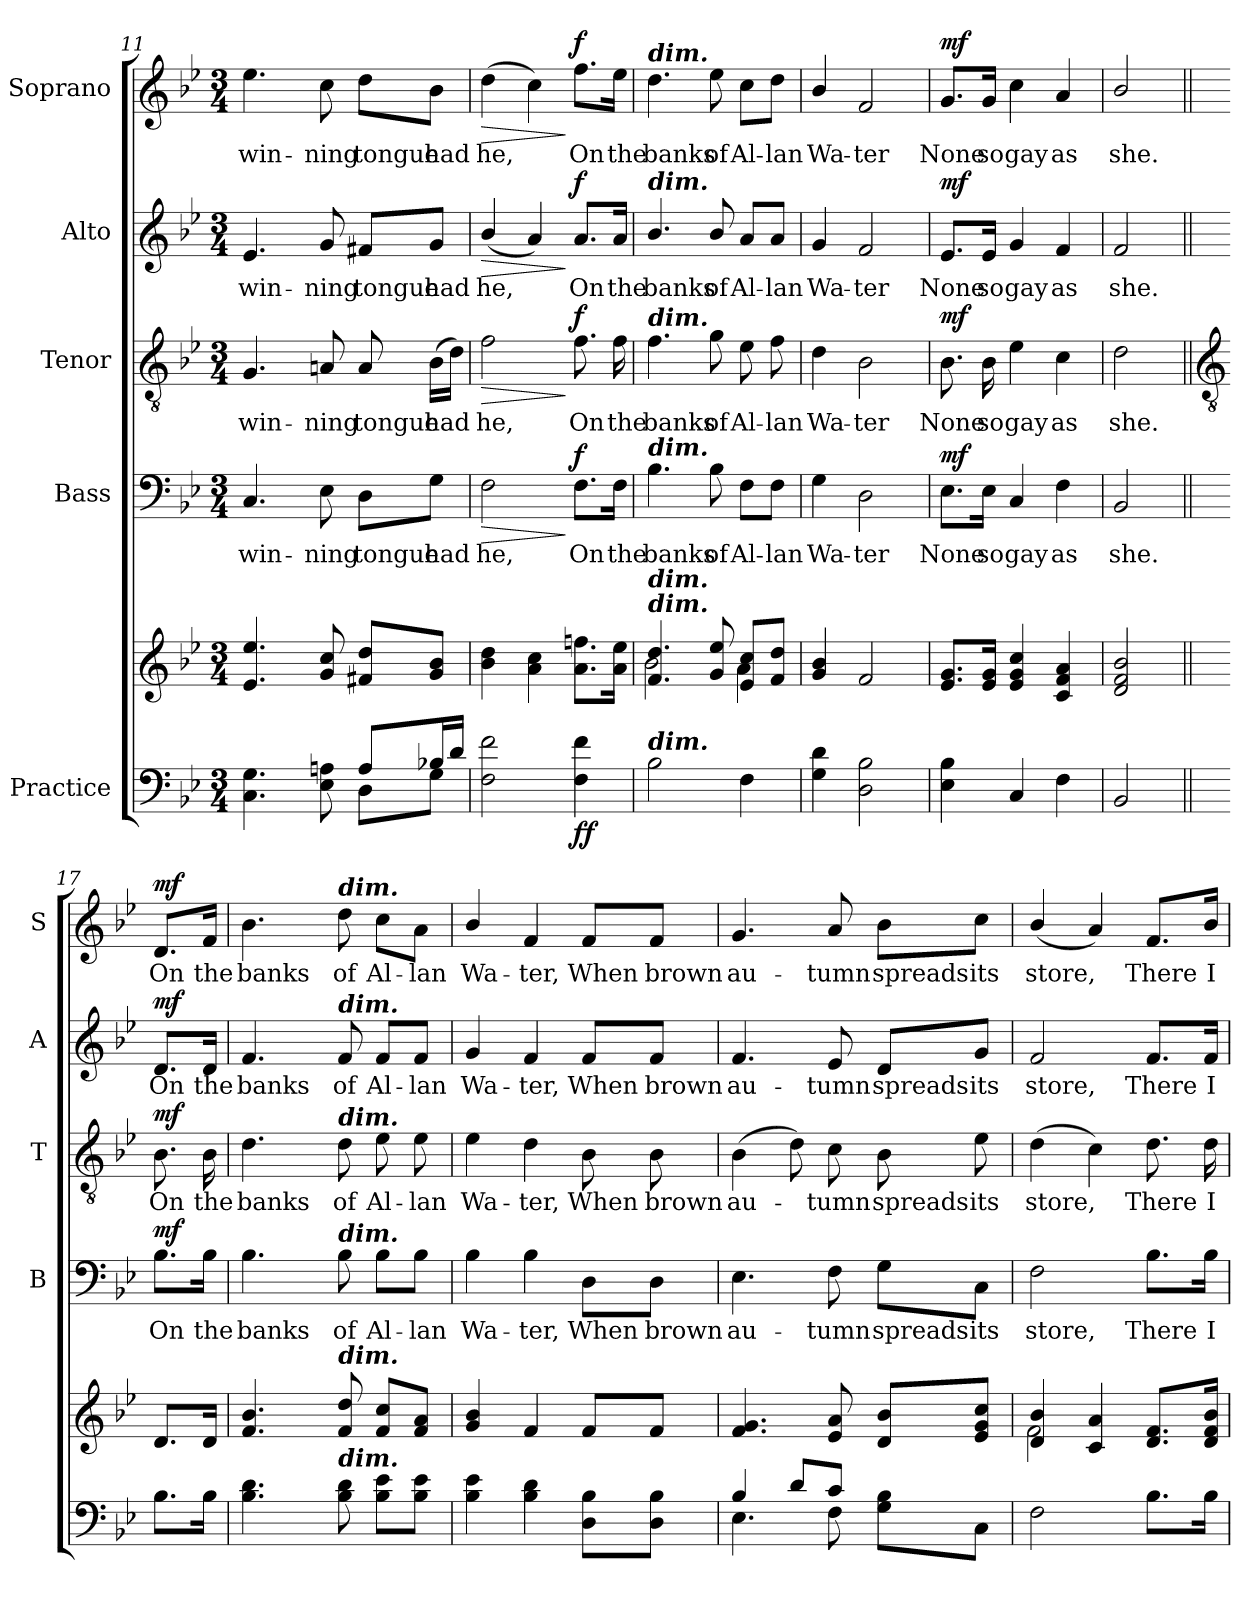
**kern	**kern	**dynam	**kern	**text	**dynam	**kern	**text	**dynam	**kern	**text	**dynam	**kern	**text	**dynam
*part5	*part5	*part5	*part4	*part4	*part4	*part3	*part3	*part3	*part2	*part2	*part2	*part1	*part1	*part1
*staff6	*staff5	*staff5/6	*staff4	*staff4	*staff4	*staff3	*staff3	*staff3	*staff2	*staff2	*staff2	*staff1	*staff1	*staff1
*I"Practice	*	*	*I"Bass	*	*	*I"Tenor	*	*	*I"Alto	*	*	*I"Soprano	*	*
*	*	*	*I'B	*	*	*I'T	*	*	*I'A	*	*	*I'S	*	*
!!LO:LB:g=z
*clefF4	*clefG2	*	*clefF4	*	*	*clefGv2	*	*	*clefG2	*	*	*clefG2	*	*
*k[b-e-]	*k[b-e-]	*	*k[b-e-]	*	*	*k[b-e-]	*	*	*k[b-e-]	*	*	*k[b-e-]	*	*
*B-:	*B-:	*	*B-:	*	*	*B-:	*	*	*B-:	*	*	*B-:	*	*
*M3/4	*M3/4	*	*M3/4	*	*	*M3/4	*	*	*M3/4	*	*	*M3/4	*	*
=11	=11	=11	=11	=11	=11	=11	=11	=11	=11	=11	=11	=11	=11	=11
*^	*^	*	*	*	*	*	*	*	*	*	*	*	*	*
!	!	!	!	!	!	!LO:LY:b	!	!	!LO:LY:b	!	!	!LO:LY:b	!	!	!LO:LY:b	!
4ryy	4.C\ 4.G\	4.e-/ 4.ee-/	2.ryy	.	4.C/	win-	.	4.G/	win-	.	4.e-/	win-	.	4.ee-\	win-	.
4ryy	.	.	.	.	.	.	.	.	.	.	.	.	.	.	.	.
!	!	!	!	!	!	!LO:LY:b	!	!	!LO:LY:b	!	!	!LO:LY:b	!	!	!LO:LY:b	!
.	8E-\ 8An\	8g/ 8cc/	.	.	8E-\	-ning	.	8An/	-ning	.	8g/	-ning	.	8cc\	-ning	.
!	!	!	!	!	!	!LO:LY:b	!	!	!LO:LY:b	!	!	!LO:LY:b	!	!	!LO:LY:b	!
8A/L	8D\L	8f#X/ 8dd/L	.	.	8D\L	tongue	.	8A/	tongue	.	8f#X/L	tongue	.	8dd\L	tongue	.
!	!	!	!	!	!	!LO:LY:b	!	!	!LO:LY:b	!	!	!LO:LY:b	!	!	!LO:LY:b	!
16B-X/L	8G\J	8g/ 8b-/J	.	.	8G\J	had	.	(>16B-\LL	had	.	8g/J	had	.	8b-\J	had	.
16d/JJ	.	.	.	.	.	.	.	16d\JJ)	.	.	.	.	.	.	.	.
=12	=12	=12	=12	=12	=12	=12	=12	=12	=12	=12	=12	=12	=12	=12	=12	=12
!	!	!	!	!	!	!LO:LY:b	!LO:HP:b	!	!LO:LY:b	!LO:HP:b	!	!LO:LY:b	!LO:HP:b	!	!LO:LY:b	!LO:HP:b
2F\ 2f\	2.ryy	4b-\ 4dd\	2.ryy	.	2F\	he,	>	2f\	he,	>	(<4b-/	he,	>	(>4dd\	he,	>
.	.	4a\ 4cc\	.	.	.	.	.	.	.	.	4a/)	.	.	4cc)	.	.
!	!	!	!	!LO:DY:b=2	!	!LO:LY:b	!	!	!LO:LY:b	!	!	!LO:LY:b	!	!	!LO:LY:b	!
!	!	!	!	!LO:DY:n=1:b	!	!	!LO:DY:n=1:b	!	!	!LO:DY:n=1:b	!	!	!LO:DY:n=1:b	!	!	!LO:DY:n=1:b
4F\ 4f\	.	8.a\ 8.ffn\L	.	f f	8.F\L	On	] f	8.f\	On	] f	8.a/L	On	] f	8.ff\L	On	] f
!	!	!	!	!	!	!LO:LY:b	!	!	!LO:LY:b	!	!	!LO:LY:b	!	!	!LO:LY:b	!
.	.	16a\ 16ee-\J	.	.	16F\Jk	the	.	16f\	the	.	16a/Jk	the	.	16ee-\Jk	the	.
=13	=13	=13	=13	=13	=13	=13	=13	=13	=13	=13	=13	=13	=13	=13	=13	=13
!	!	!	!	!	!	!	!	!	!	!	!	!	!	!LO:TX:a:Bi:t=dim.	!	!
!	!	!	!	!	!	!	!	!	!	!	!LO:TX:a:Bi:t=dim.	!	!	!	!	!
!	!	!	!	!	!	!	!	!LO:TX:a:Bi:t=dim.	!	!	!	!	!	!	!	!
!	!	!	!	!	!LO:TX:a:Bi:t=dim.	!	!	!	!	!	!	!	!	!	!	!
!	!	!LO:TX:a:Bi:t=dim.	!	!	!	!	!	!	!	!	!	!	!	!	!	!
!	!	!LO:TX:a:Bi:t=dim.	!	!	!	!	!	!	!	!	!	!	!	!	!	!
!LO:TX:a:Bi:t=dim.	!	!	!	!	!	!	!	!	!	!	!	!	!	!	!	!
!	!	!	!	!	!	!LO:LY:b	!	!	!LO:LY:b	!	!	!LO:LY:b	!	!	!LO:LY:b	!
2ryy	2B-\	4.f/ 4.dd/	2b-\	.	4.B-\	banks	.	4.f\	banks	.	4.b-/	banks	.	4.dd\	banks	.
!	!	!	!	!	!	!LO:LY:b	!	!	!LO:LY:b	!	!	!LO:LY:b	!	!	!LO:LY:b	!
.	.	8g/ 8ee-/	.	.	8B-\	of	.	8g\	of	.	8b-/	of	.	8ee-\	of	.
!	!	!	!	!	!	!LO:LY:b	!	!	!LO:LY:b	!	!	!LO:LY:b	!	!	!LO:LY:b	!
4ryy	4F\	8e-/ 8cc/L	4a\	.	8F\L	Al-	.	8e-\	Al-	.	8a/L	Al-	.	8cc\L	Al-	.
!	!	!	!	!	!	!LO:LY:b	!	!	!LO:LY:b	!	!	!LO:LY:b	!	!	!LO:LY:b	!
.	.	8f/ 8dd/J	.	.	8F\J	-lan	.	8f\	-lan	.	8a/J	-lan	.	8dd\J	-lan	.
=14	=14	=14	=14	=14	=14	=14	=14	=14	=14	=14	=14	=14	=14	=14	=14	=14
!	!	!	!	!	!	!LO:LY:b	!	!	!LO:LY:b	!	!	!LO:LY:b	!	!	!LO:LY:b	!
4G\ 4d\	2.ryy	4g/ 4b-/	2.ryy	.	4G\	Wa-	.	4d\	Wa-	.	4g/	Wa-	.	4b-/	Wa-	.
!	!	!	!	!	!	!LO:LY:b	!	!	!LO:LY:b	!	!	!LO:LY:b	!	!	!LO:LY:b	!
2D\ 2B-\	.	2f/	.	.	2D\	-ter	.	2B-\	-ter	.	2f/	-ter	.	2f/	-ter	.
=15	=15	=15	=15	=15	=15	=15	=15	=15	=15	=15	=15	=15	=15	=15	=15	=15
!	!	!	!	!LO:DY:b=2	!	!LO:LY:b	!	!	!LO:LY:b	!	!	!LO:LY:b	!	!	!LO:LY:b	!
!	!	!	!	!LO:DY:n=1:b	!	!	!LO:DY:b	!	!	!LO:DY:b	!	!	!LO:DY:b	!	!	!LO:DY:b
4E-\ 4B-\	2.ryy	8.e-/ 8.g/L	2.ryy	mf mf	8.E-\L	None	mf	8.B-\	None	mf	8.e-/L	None	mf	8.g/L	None	mf
!	!	!	!	!	!	!LO:LY:b	!	!	!LO:LY:b	!	!	!LO:LY:b	!	!	!LO:LY:b	!
.	.	16e-/ 16g/J	.	.	16E-\Jk	so	.	16B-\	so	.	16e-/Jk	so	.	16g/Jk	so	.
!	!	!	!	!	!	!LO:LY:b	!	!	!LO:LY:b	!	!	!LO:LY:b	!	!	!LO:LY:b	!
4C/	.	4e-/ 4g/ 4cc/	.	.	4C/	gay	.	4e-\	gay	.	4g/	gay	.	4cc\	gay	.
!	!	!	!	!	!	!LO:LY:b	!	!	!LO:LY:b	!	!	!LO:LY:b	!	!	!LO:LY:b	!
4F\	.	4c/ 4f/ 4a/	.	.	4F\	as	.	4c\	as	.	4f/	as	.	4a/	as	.
=16	=16	=16	=16	=16	=16	=16	=16	=16	=16	=16	=16	=16	=16	=16	=16	=16
!	!	!	!	!	!	!LO:LY:b	!	!	!LO:LY:b	!	!	!LO:LY:b	!	!	!LO:LY:b	!
2BB-/	2ryy	2d/ 2f/ 2b-/	2ryy	.	2BB-/	she.	.	2d\	she.	.	2f/	she.	.	2b-/	she.	.
!!LO:LB:g=z
=17||	=17||	=17||	=17||	=17||	=17||	=17||	=17||	=17||	=17||	=17||	=17||	=17||	=17||	=17||	=17||	=17||
*	*	*	*	*	*	*	*	*clefGv2	*	*	*	*	*	*	*	*
!	!	!	!	!LO:DY:b=2	!	!LO:LY:b	!	!	!LO:LY:b	!	!	!LO:LY:b	!	!	!LO:LY:b	!
!	!	!	!	!LO:DY:n=1:b	!	!	!LO:DY:b	!	!	!LO:DY:b	!	!	!LO:DY:b	!	!	!LO:DY:b
8.B-\L	4ryy	8.d/L	4ryy	mf mf	8.B-\L	On	mf	8.B-\	On	mf	8.d/L	On	mf	8.d/L	On	mf
!	!	!	!	!	!	!LO:LY:b	!	!	!LO:LY:b	!	!	!LO:LY:b	!	!	!LO:LY:b	!
16B-\J	.	16d/J	.	.	16B-\Jk	the	.	16B-\	the	.	16d/Jk	the	.	16f/Jk	the	.
=18	=18	=18	=18	=18	=18	=18	=18	=18	=18	=18	=18	=18	=18	=18	=18	=18
!	!	!	!	!	!	!LO:LY:b	!	!	!LO:LY:b	!	!	!LO:LY:b	!	!	!LO:LY:b	!
4.B-\ 4.d\	4ryy	4.f/ 4.b-/	4ryy	.	4.B-\	banks	.	4.d\	banks	.	4.f/	banks	.	4.b-\	banks	.
.	4ryy	.	4ryy	.	.	.	.	.	.	.	.	.	.	.	.	.
!	!	!	!	!	!	!	!	!	!	!	!	!	!	!LO:TX:a:Bi:t=dim.	!	!
!	!	!	!	!	!	!	!	!	!	!	!LO:TX:a:Bi:t=dim.	!	!	!	!	!
!	!	!	!	!	!	!	!	!LO:TX:a:Bi:t=dim.	!	!	!	!	!	!	!	!
!	!	!	!	!	!LO:TX:a:Bi:t=dim.	!	!	!	!	!	!	!	!	!	!	!
!	!	!LO:TX:a:Bi:t=dim.	!	!	!	!	!	!	!	!	!	!	!	!	!	!
!LO:TX:a:Bi:t=dim.	!	!	!	!	!	!	!	!	!	!	!	!	!	!	!	!
!	!	!	!	!	!	!LO:LY:b	!	!	!LO:LY:b	!	!	!LO:LY:b	!	!	!LO:LY:b	!
8B-\ 8d\	.	8f/ 8dd/	.	.	8B-\	of	.	8d\	of	.	8f/	of	.	8dd\	of	.
!	!	!	!	!	!	!LO:LY:b	!	!	!LO:LY:b	!	!	!LO:LY:b	!	!	!LO:LY:b	!
8B-\ 8e-\L	4ryy	8f/ 8cc/L	4ryy	.	8B-\L	Al-	.	8e-\	Al-	.	8f/L	Al-	.	8cc\L	Al-	.
!	!	!	!	!	!	!LO:LY:b	!	!	!LO:LY:b	!	!	!LO:LY:b	!	!	!LO:LY:b	!
8B-\ 8e-\J	.	8f/ 8a/J	.	.	8B-\J	-lan	.	8e-\	-lan	.	8f/J	-lan	.	8a\J	-lan	.
=19	=19	=19	=19	=19	=19	=19	=19	=19	=19	=19	=19	=19	=19	=19	=19	=19
!	!	!	!	!	!	!LO:LY:b	!	!	!LO:LY:b	!	!	!LO:LY:b	!	!	!LO:LY:b	!
4B-\ 4e-\	4ryy	4g/ 4b-/	4ryy	.	4B-\	Wa-	.	4e-\	Wa-	.	4g/	Wa-	.	4b-/	Wa-	.
!	!	!	!	!	!	!LO:LY:b	!	!	!LO:LY:b	!	!	!LO:LY:b	!	!	!LO:LY:b	!
4B-\ 4d\	4ryy	4f/	4ryy	.	4B-\	-ter,	.	4d\	-ter,	.	4f/	-ter,	.	4f/	-ter,	.
!	!	!	!	!	!	!LO:LY:b	!	!	!LO:LY:b	!	!	!LO:LY:b	!	!	!LO:LY:b	!
8D\ 8B-\L	4ryy	8f/L	4ryy	.	8D\L	When	.	8B-\	When	.	8f/L	When	.	8f/L	When	.
!	!	!	!	!	!	!LO:LY:b	!	!	!LO:LY:b	!	!	!LO:LY:b	!	!	!LO:LY:b	!
8D\ 8B-\J	.	8f/J	.	.	8D\J	brown	.	8B-\	brown	.	8f/J	brown	.	8f/J	brown	.
=20	=20	=20	=20	=20	=20	=20	=20	=20	=20	=20	=20	=20	=20	=20	=20	=20
!	!	!	!	!	!	!LO:LY:b	!	!	!LO:LY:b	!	!	!LO:LY:b	!	!	!LO:LY:b	!
4B-/	4.E-\	4.f/ 4.g/	4ryy	.	4.E-\	au-	.	(>4B-\	au-	.	4.f/	au-	.	4.g/	au-	.
8d/L	.	.	4ryy	.	.	.	.	8d\)	.	.	.	.	.	.	.	.
!	!	!	!	!	!	!LO:LY:b	!	!	!LO:LY:b	!	!	!LO:LY:b	!	!	!LO:LY:b	!
8c/J	8F\	8e-/ 8a/	.	.	8F\	-tumn	.	8c\	tumn	.	8e-/	-tumn	.	8a/	-tumn	.
!	!	!	!	!	!	!LO:LY:b	!	!	!LO:LY:b	!	!	!LO:LY:b	!	!	!LO:LY:b	!
4ryy	8G\ 8B-\L	8d/ 8b-/L	8ryy	.	8G\L	spreads	.	8B-\	spreads	.	8d/L	spreads	.	8b-\L	spreads	.
!	!	!	!	!	!	!LO:LY:b	!	!	!LO:LY:b	!	!	!LO:LY:b	!	!	!LO:LY:b	!
.	8C\J	8e-/ 8g/ 8cc/J	8ryy	.	8C\J	its	.	8e-\	its	.	8g/J	its	.	8cc\J	its	.
=21	=21	=21	=21	=21	=21	=21	=21	=21	=21	=21	=21	=21	=21	=21	=21	=21
!	!	!	!	!	!	!LO:LY:b	!	!	!LO:LY:b	!	!	!LO:LY:b	!	!	!LO:LY:b	!
2F\	4ryy	4d/ 4b-/	2f\	.	2F\	store,	.	(>4d\	store,	.	2f/	store,	.	(<4b-/	store,	.
.	4ryy	4c/ 4a/	.	.	.	.	.	4c\)	.	.	.	.	.	4a/)	.	.
!	!	!	!	!	!	!LO:LY:b	!	!	!LO:LY:b	!	!	!LO:LY:b	!	!	!LO:LY:b	!
8.B-\L	4ryy	8.d/ 8.f/L	4ryy	.	8.B-\L	There	.	8.d\	There	.	8.f/L	There	.	8.f/L	There	.
!	!	!	!	!	!	!LO:LY:b	!	!	!LO:LY:b	!	!	!LO:LY:b	!	!	!LO:LY:b	!
16B-\J	.	16d/ 16f/ 16b-/J	.	.	16B-\Jk	I	.	16d\	I	.	16f/Jk	I	.	16b-/Jk	I	.
*v	*v	*	*	*	*	*	*	*	*	*	*	*	*	*	*	*
*	*v	*v	*	*	*	*	*	*	*	*	*	*	*	*	*
=	=	=	=	=	=	=	=	=	=	=	=	=	=	=
*-	*-	*-	*-	*-	*-	*-	*-	*-	*-	*-	*-	*-	*-	*-
